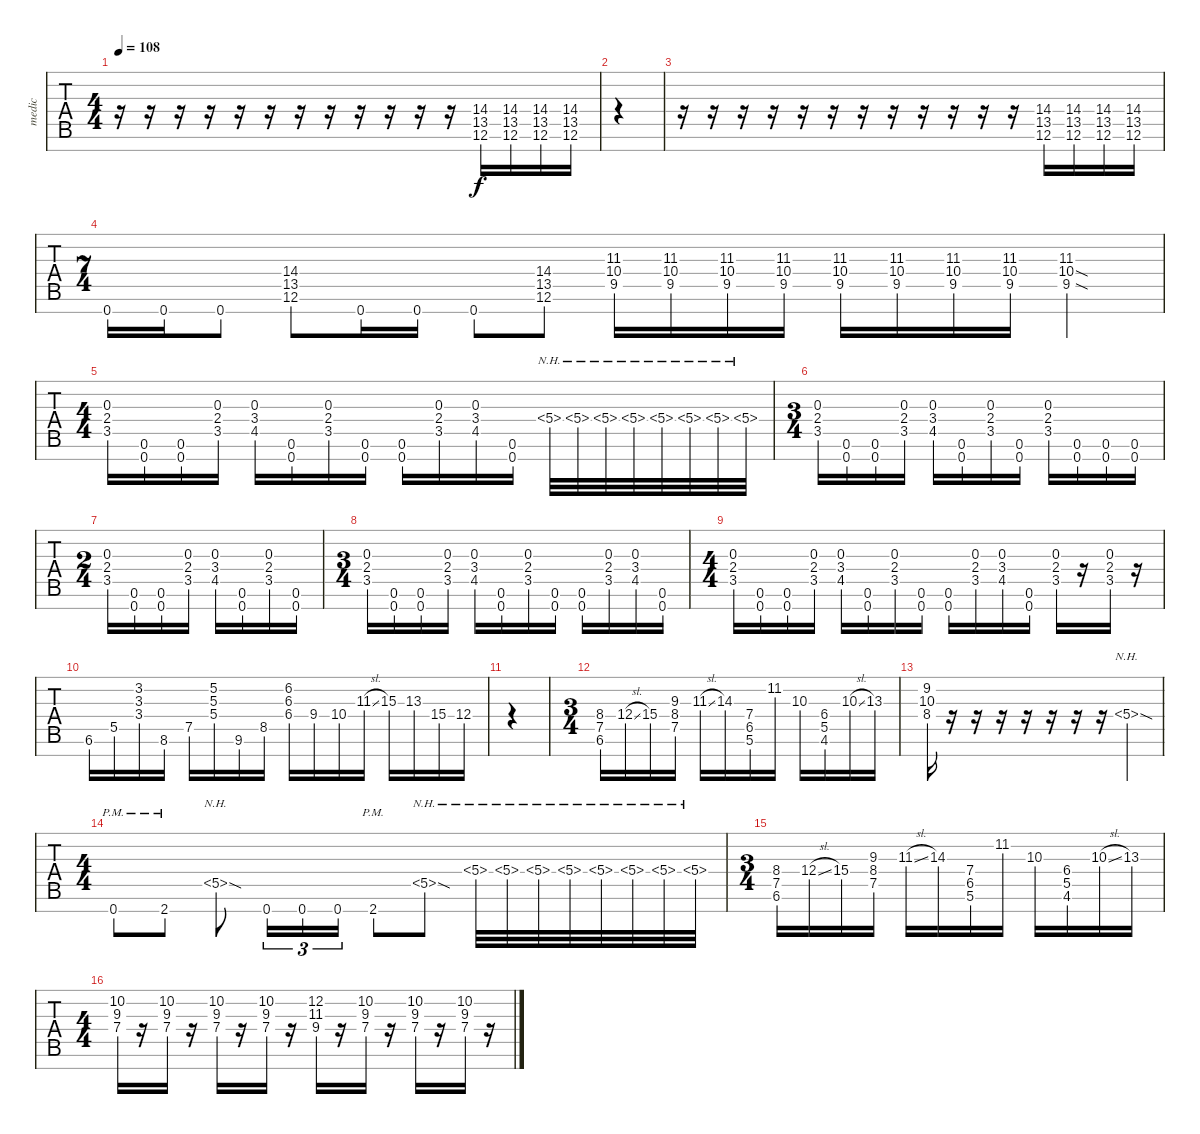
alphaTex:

\track ("medic" "medic") {instrument overdrivenguitar}
\staff {tabs}
\tuning (E4 A3 Gb3 D3 A2 E2 A1) {hide}
\ts (4 4)
\tempo 108
\clef f4
\ks c
r.16{dy f} r.16 r.16 r.16 r.16 r.16 r.16 r.16 r.16 r.16 r.16 r.16 (14.4 13.5 12.6).16 (14.4 13.5 12.6).16 (14.4 13.5 12.6).16 (14.4 13.5 12.6).16 |
|
r.16 r.16 r.16 r.16 r.16 r.16 r.16 r.16 r.16 r.16 r.16 r.16 (14.4 13.5 12.6).16 (14.4 13.5 12.6).16 (14.4 13.5 12.6).16 (14.4 13.5 12.6).16 |
\ts (7 4)
0.7.16 0.7.16 0.7.8 (14.4 13.5 12.6).8 0.7.16 0.7.16 0.7.8 (14.4 13.5 12.6).8 (11.3 10.4 9.5).16 (11.3 10.4 9.5).16 (11.3 10.4 9.5).16 (11.3 10.4 9.5).16 (11.3 10.4 9.5).16 (11.3 10.4 9.5).16 (11.3 10.4 9.5).16 (11.3 10.4 9.5).16 (11.3 10.4{sod} 9.5{sod}).2 |
\ts (4 4)
(0.3 2.4 3.5).16 (0.6 0.7).16 (0.6 0.7).16 (0.3 2.4 3.5).16 (0.3 3.4 4.5).16 (0.6 0.7).16 (0.3 2.4 3.5).16 (0.6 0.7).16 (0.6 0.7).16 (0.3 2.4 3.5).16 (0.3 3.4 4.5).16 (0.6 0.7).16 5.4{nh}.32 5.4{nh}.32 5.4{nh}.32 5.4{nh}.32 5.4{nh}.32 5.4{nh}.32 5.4{nh}.32 5.4{nh}.32 |
\ts (3 4)
(0.3 2.4 3.5).16 (0.6 0.7).16 (0.6 0.7).16 (0.3 2.4 3.5).16 (0.3 3.4 4.5).16 (0.6 0.7).16 (0.3 2.4 3.5).16 (0.6 0.7).16 (0.3 2.4 3.5).16 (0.6 0.7).16 (0.6 0.7).16 (0.6 0.7).16 |
\ts (2 4)
(0.3 2.4 3.5).16 (0.6 0.7).16 (0.6 0.7).16 (0.3 2.4 3.5).16 (0.3 3.4 4.5).16 (0.6 0.7).16 (0.3 2.4 3.5).16 (0.6 0.7).16 |
\ts (3 4)
(0.3 2.4 3.5).16 (0.6 0.7).16 (0.6 0.7).16 (0.3 2.4 3.5).16 (0.3 3.4 4.5).16 (0.6 0.7).16 (0.3 2.4 3.5).16 (0.6 0.7).16 (0.6 0.7).16 (0.3 2.4 3.5).16 (0.3 3.4 4.5).16 (0.6 0.7).16 |
\ts (4 4)
(0.3 2.4 3.5).16 (0.6 0.7).16 (0.6 0.7).16 (0.3 2.4 3.5).16 (0.3 3.4 4.5).16 (0.6 0.7).16 (0.3 2.4 3.5).16 (0.6 0.7).16 (0.6 0.7).16 (0.3 2.4 3.5).16 (0.3 3.4 4.5).16 (0.6 0.7).16 (0.3 2.4 3.5).16 r.16 (0.3 2.4 3.5).16 r.16 |
6.6.16{instrument electricguitarclean} 5.5.16 (3.2 3.3 3.4).16 8.6.16 7.5.16 (5.2 5.3 5.4).16 9.6.16 8.5.16 (6.2 6.3 6.4).16 9.4.16 10.4.16 11.3{sl}.16 15.3.16 13.3.16 15.4.16 12.4.16 |
|
\ts (3 4)
(8.4 7.5 6.6).16{instrument electricguitarclean} 12.4{sl}.16 15.4.16 (9.3 8.4 7.5).16 11.3{sl}.16 14.3.16 (7.4 6.5 5.6).16 11.2.16 10.3.16 (6.4 5.5 4.6).16 10.3{sl}.16 13.3.16 |
(9.2 10.3 8.4).16{instrument overdrivenguitar} r.16 r.16 r.16 r.16 r.16 r.16 r.16 5.4{nh sod}.4 |
\ts (4 4)
0.7{pm}.8 2.7{pm}.8 5.5{nh sod}.8 0.7.16{tu (3 2)} 0.7.16{tu (3 2)} 0.7.16{tu (3 2)} 2.7{pm}.8 5.5{nh sod}.8 5.4{nh}.32{instrument overdrivenguitar} 5.4{nh}.32 5.4{nh}.32 5.4{nh}.32 5.4{nh}.32 5.4{nh}.32 5.4{nh}.32 5.4{nh}.32 |
\ts (3 4)
(8.4 7.5 6.6).16{instrument electricguitarclean} 12.4{sl}.16 15.4.16 (9.3 8.4 7.5).16 11.3{sl}.16 14.3.16 (7.4 6.5 5.6).16 11.2.16 10.3.16 (6.4 5.5 4.6).16 10.3{sl}.16 13.3.16 |
\ts (4 4)
(10.2 9.3 7.4).16 r.16 (10.2 9.3 7.4).16 r.16 (10.2 9.3 7.4).16 r.16 (10.2 9.3 7.4).16 r.16 (12.2 11.3 9.4).16 r.16 (10.2 9.3 7.4).16 r.16 (10.2 9.3 7.4).16 r.16 (10.2 9.3 7.4).16 r.16
